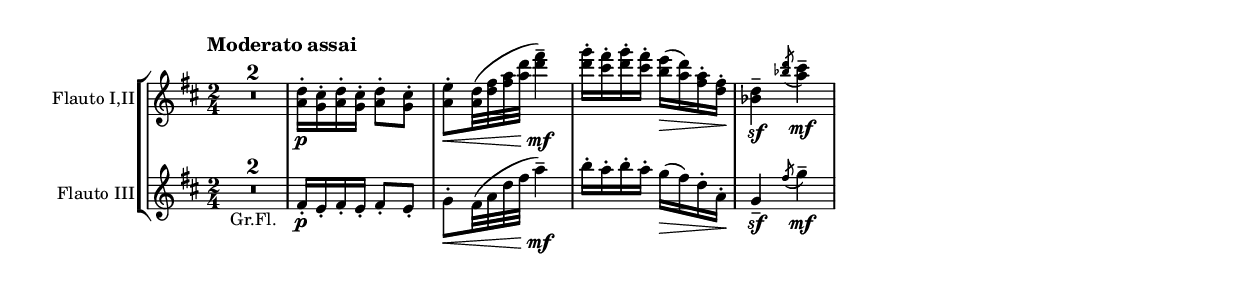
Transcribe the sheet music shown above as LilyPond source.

\version "2.14.0"
#(set-global-staff-size 15)
\paper {
  line-width = 16\cm
  indent = 0\cm
}

% NR 2.whatever  Wind

\header {
  lsrtags = "headwords"
  texidoc = ""
  doctitle = "headword"
}

% Tchaikovsky
% Nutcracker Suite, VII Dance of the Merlitons
\score {
  \new StaffGroup <<
    \new Staff \relative c'' {
      \set Staff.instrumentName = "Flauto I,II"
      \once \override Score.RehearsalMark #'self-alignment-X = #-1
      \once \override Score.RehearsalMark #'break-align-symbols =
#'(time-signature)
      \once \override Score.TimeSignature
#'break-align-anchor-alignment = #LEFT
      \once \override Score.RehearsalMark #'padding = #4
      \mark \markup \large \bold {Moderato assai}
      \key d \major
      \time 2/4
      \compressFullBarRests
      R2*2
      <d a>16-.\p <cis g>-. <d a>-. <cis g>-. <d a>8-. <cis g>-.
      <e a,>-.\< <d a>32( <fis d> <a fis> <d a> <fis d>4--)\mf
      <g d>16-. <fis cis>-. <g d>-. <fis cis>-.
        <e b>(\> <d a>) <a fis>-. <fis d>-.\!
      <d bes>4--\sf \acciaccatura {<d' bes>8} <cis a>4--\mf
    }
    \new Staff \relative c' {
      \set Staff.instrumentName = "Flauto III"
      \key d \major
      \time 2/4
      \compressFullBarRests
      R2*2_\markup{Gr.Fl.}
      fis16-.\p e-. fis-. e-. fis8-. e-.
      g8-.\< fis32( a d fis a4--)\mf
      b16-. a-. b-. a-. g(\> fis) d-. a-.\!
      g4--\sf \acciaccatura fis'8 g4--\mf
    }
  >>
}

